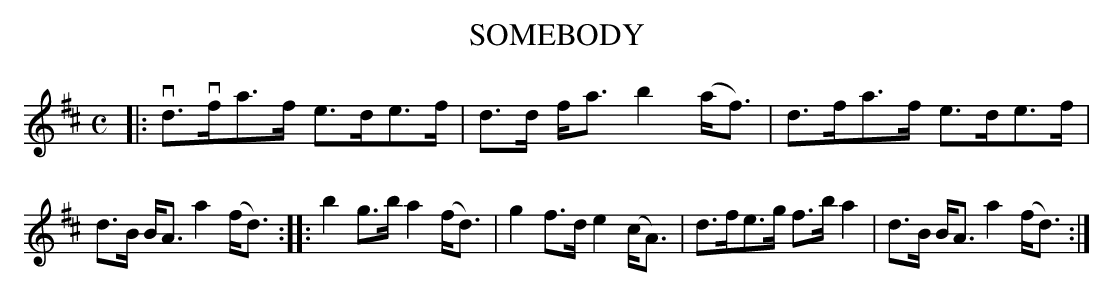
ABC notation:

X:1
T: SOMEBODY
M: C
L: 1/8
K: D
|:\
vd>vfa>f e>de>f | d>d f<a b2 (a<f) |\
d>fa>f e>de>f | d>B B<A a2 (f<d) ::\
b2 g>b a2 (f<d) | g2 f>d e2 (c<A) |\
d>fe>g f>ba2 | d>B B<A a2 (f<d) :|
